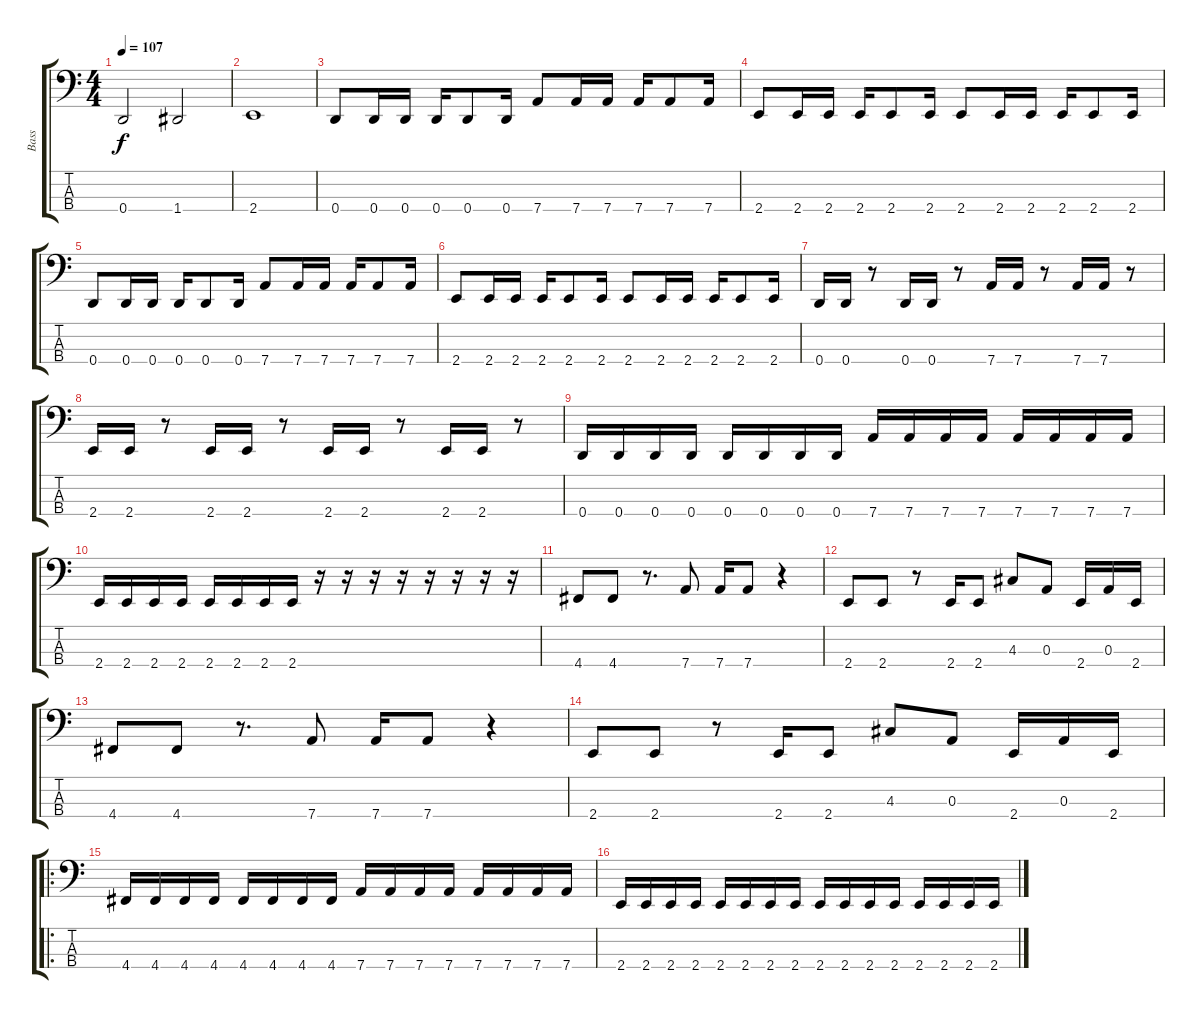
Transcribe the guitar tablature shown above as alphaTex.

\track ("Bass" "Bass") {instrument electricbasspick}
\staff {score tabs}
\tuning (G2 D2 A1 D1) {hide}
\ts (4 4)
\tempo 107
\clef f4
\ks c
0.4.2{dy f} 1.4.2 |
2.4.1 |
0.4.8 0.4.16 0.4.16 0.4.16 0.4.8 0.4.16 7.4.8 7.4.16 7.4.16 7.4.16 7.4.8 7.4.16 |
2.4.8 2.4.16 2.4.16 2.4.16 2.4.8 2.4.16 2.4.8 2.4.16 2.4.16 2.4.16 2.4.8 2.4.16 |
0.4.8 0.4.16 0.4.16 0.4.16 0.4.8 0.4.16 7.4.8 7.4.16 7.4.16 7.4.16 7.4.8 7.4.16 |
2.4.8 2.4.16 2.4.16 2.4.16 2.4.8 2.4.16 2.4.8 2.4.16 2.4.16 2.4.16 2.4.8 2.4.16 |
0.4.16 0.4.16 r.8 0.4.16 0.4.16 r.8 7.4.16 7.4.16 r.8 7.4.16 7.4.16 r.8 |
2.4.16 2.4.16 r.8 2.4.16 2.4.16 r.8 2.4.16 2.4.16 r.8 2.4.16 2.4.16 r.8 |
0.4.16 0.4.16 0.4.16 0.4.16 0.4.16 0.4.16 0.4.16 0.4.16 7.4.16 7.4.16 7.4.16 7.4.16 7.4.16 7.4.16 7.4.16 7.4.16 |
2.4.16 2.4.16 2.4.16 2.4.16 2.4.16 2.4.16 2.4.16 2.4.16 r.16 r.16 r.16 r.16 r.16 r.16 r.16 r.16 |
4.4.8 4.4.8 r.8{d} 7.4.8 7.4.16 7.4.8 r.4 |
2.4.8 2.4.8 r.8 2.4.16 2.4.8 4.3.8 0.3.8 2.4.16 0.3.16 2.4.16 |
4.4.8 4.4.8 r.8{d} 7.4.8 7.4.16 7.4.8 r.4 |
2.4.8 2.4.8 r.8 2.4.16 2.4.8 4.3.8 0.3.8 2.4.16 0.3.16 2.4.16 |
\ro
4.4.16 4.4.16 4.4.16 4.4.16 4.4.16 4.4.16 4.4.16 4.4.16 7.4.16 7.4.16 7.4.16 7.4.16 7.4.16 7.4.16 7.4.16 7.4.16 |
2.4.16 2.4.16 2.4.16 2.4.16 2.4.16 2.4.16 2.4.16 2.4.16 2.4.16 2.4.16 2.4.16 2.4.16 2.4.16 2.4.16 2.4.16 2.4.16
